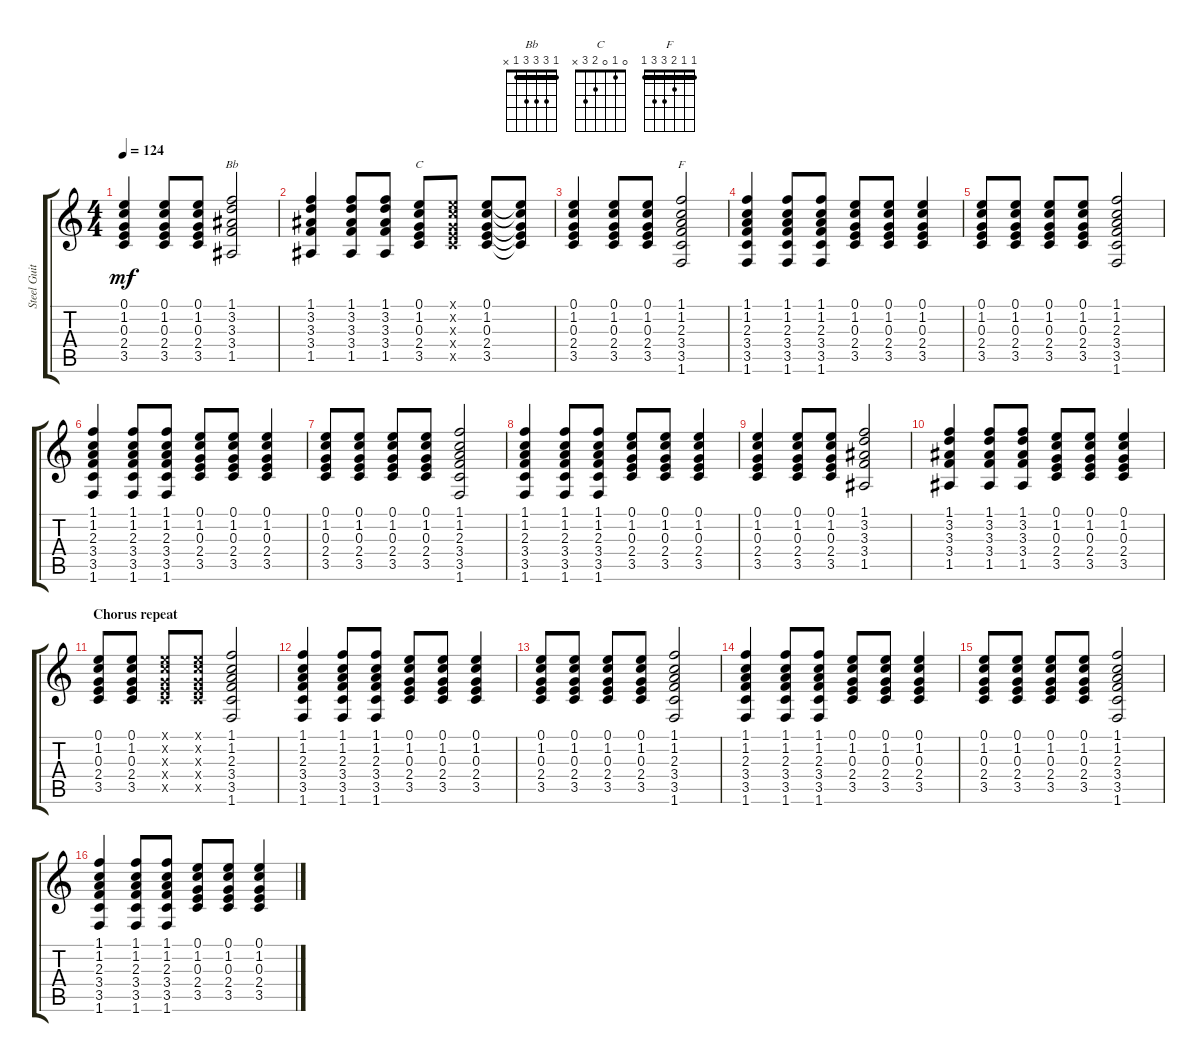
\track ("Steel Guitar" "Steel Guit") {instrument acousticguitarsteel}
\staff {score tabs}
\tuning (E4 B3 G3 D3 A2 E2) {hide}
\chord ("Bb" 1 3 3 3 1 x) {barre 1}
\chord ("C" 0 1 0 2 3 x)
\chord ("F" 1 1 2 3 3 1) {barre 1}
\ts (4 4)
\tempo 124
\clef g2
\ks c
(0.1 1.2 0.3 2.4 3.5).4{dy mf} (0.1 1.2 0.3 2.4 3.5).8 (0.1 1.2 0.3 2.4 3.5).8 (1.1 3.2 3.3 3.4 1.5).2{ch "Bb"} |
(1.1 3.2 3.3 3.4 1.5).4 (1.1 3.2 3.3 3.4 1.5).8 (1.1 3.2 3.3 3.4 1.5).8 (0.1 1.2 0.3 2.4 3.5).8{ch "C"} (0.1{x} 1.2{x} 0.3{x} 2.4{x} 3.5{x}).8 (0.1 1.2 0.3 2.4 3.5).8 (0.1{t} 1.2{t} 0.3{t} 2.4{t} 3.5{t}).8 |
(0.1 1.2 0.3 2.4 3.5).4 (0.1 1.2 0.3 2.4 3.5).8 (0.1 1.2 0.3 2.4 3.5).8 (1.1 1.2 2.3 3.4 3.5 1.6).2{ch "F"} |
(1.1 1.2 2.3 3.4 3.5 1.6).4 (1.1 1.2 2.3 3.4 3.5 1.6).8 (1.1 1.2 2.3 3.4 3.5 1.6).8 (0.1 1.2 0.3 2.4 3.5).8 (0.1 1.2 0.3 2.4 3.5).8 (0.1 1.2 0.3 2.4 3.5).4 |
(0.1 1.2 0.3 2.4 3.5).8 (0.1 1.2 0.3 2.4 3.5).8 (0.1 1.2 0.3 2.4 3.5).8 (0.1 1.2 0.3 2.4 3.5).8 (1.1 1.2 2.3 3.4 3.5 1.6).2 |
(1.1 1.2 2.3 3.4 3.5 1.6).4 (1.1 1.2 2.3 3.4 3.5 1.6).8 (1.1 1.2 2.3 3.4 3.5 1.6).8 (0.1 1.2 0.3 2.4 3.5).8 (0.1 1.2 0.3 2.4 3.5).8 (0.1 1.2 0.3 2.4 3.5).4 |
(0.1 1.2 0.3 2.4 3.5).8 (0.1 1.2 0.3 2.4 3.5).8 (0.1 1.2 0.3 2.4 3.5).8 (0.1 1.2 0.3 2.4 3.5).8 (1.1 1.2 2.3 3.4 3.5 1.6).2 |
(1.1 1.2 2.3 3.4 3.5 1.6).4 (1.1 1.2 2.3 3.4 3.5 1.6).8 (1.1 1.2 2.3 3.4 3.5 1.6).8 (0.1 1.2 0.3 2.4 3.5).8 (0.1 1.2 0.3 2.4 3.5).8 (0.1 1.2 0.3 2.4 3.5).4 |
(0.1 1.2 0.3 2.4 3.5).4 (0.1 1.2 0.3 2.4 3.5).8 (0.1 1.2 0.3 2.4 3.5).8 (1.1 3.2 3.3 3.4 1.5).2 |
(1.1 3.2 3.3 3.4 1.5).4 (1.1 3.2 3.3 3.4 1.5).8 (1.1 3.2 3.3 3.4 1.5).8 (0.1 1.2 0.3 2.4 3.5).8 (0.1 1.2 0.3 2.4 3.5).8 (0.1 1.2 0.3 2.4 3.5).4 |
\section ("" "Chorus repeat")
(0.1 1.2 0.3 2.4 3.5).8 (0.1 1.2 0.3 2.4 3.5).8 (0.1{x} 1.2{x} 0.3{x} 2.4{x} 3.5{x}).8 (0.1{x} 1.2{x} 0.3{x} 2.4{x} 3.5{x}).8 (1.1 1.2 2.3 3.4 3.5 1.6).2 |
(1.1 1.2 2.3 3.4 3.5 1.6).4 (1.1 1.2 2.3 3.4 3.5 1.6).8 (1.1 1.2 2.3 3.4 3.5 1.6).8 (0.1 1.2 0.3 2.4 3.5).8 (0.1 1.2 0.3 2.4 3.5).8 (0.1 1.2 0.3 2.4 3.5).4 |
(0.1 1.2 0.3 2.4 3.5).8 (0.1 1.2 0.3 2.4 3.5).8 (0.1 1.2 0.3 2.4 3.5).8 (0.1 1.2 0.3 2.4 3.5).8 (1.1 1.2 2.3 3.4 3.5 1.6).2 |
(1.1 1.2 2.3 3.4 3.5 1.6).4 (1.1 1.2 2.3 3.4 3.5 1.6).8 (1.1 1.2 2.3 3.4 3.5 1.6).8 (0.1 1.2 0.3 2.4 3.5).8 (0.1 1.2 0.3 2.4 3.5).8 (0.1 1.2 0.3 2.4 3.5).4 |
(0.1 1.2 0.3 2.4 3.5).8 (0.1 1.2 0.3 2.4 3.5).8 (0.1 1.2 0.3 2.4 3.5).8 (0.1 1.2 0.3 2.4 3.5).8 (1.1 1.2 2.3 3.4 3.5 1.6).2 |
(1.1 1.2 2.3 3.4 3.5 1.6).4 (1.1 1.2 2.3 3.4 3.5 1.6).8 (1.1 1.2 2.3 3.4 3.5 1.6).8 (0.1 1.2 0.3 2.4 3.5).8 (0.1 1.2 0.3 2.4 3.5).8 (0.1 1.2 0.3 2.4 3.5).4
